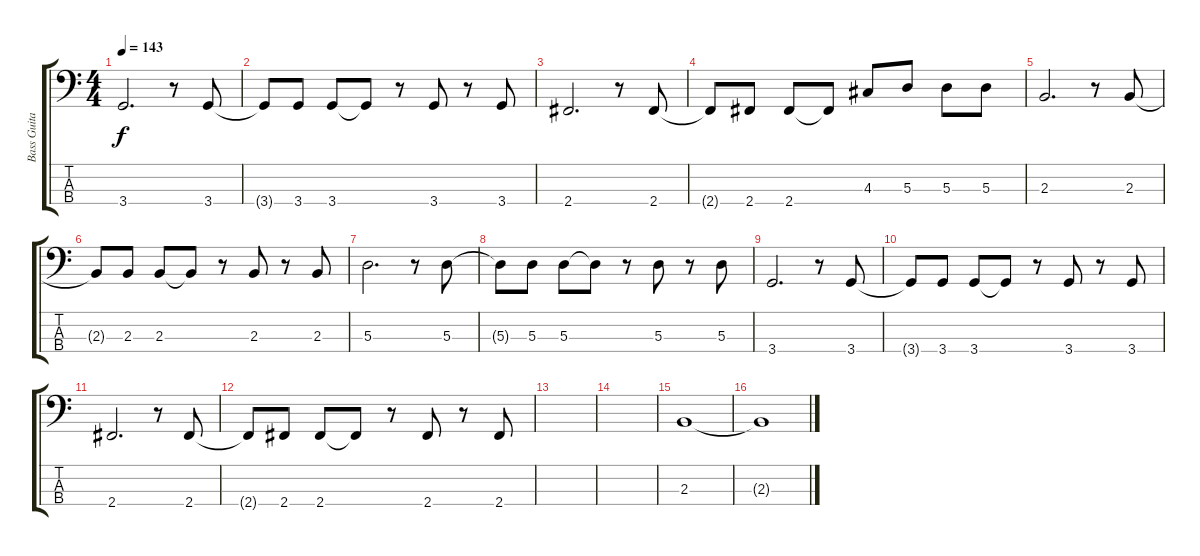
\track ("Bass Guitar" "Bass Guita") {instrument electricbassfinger}
\staff {score tabs}
\tuning (G2 D2 A1 E1) {hide}
\ts (4 4)
\tempo 143
\clef f4
\ks c
3.4.2{d dy f} r.8 3.4.8 |
3.4{t}.8 3.4.8 3.4.8 3.4{t}.8 r.8 3.4.8 r.8 3.4.8 |
2.4.2{d} r.8 2.4.8 |
2.4{t}.8 2.4.8 2.4.8 2.4{t}.8 4.3.8 5.3.8 5.3.8 5.3.8 |
2.3.2{d} r.8 2.3.8 |
2.3{t}.8 2.3.8 2.3.8 2.3{t}.8 r.8 2.3.8 r.8 2.3.8 |
5.3.2{d} r.8 5.3.8 |
5.3{t}.8 5.3.8 5.3.8 5.3{t}.8 r.8 5.3.8 r.8 5.3.8 |
3.4.2{d} r.8 3.4.8 |
3.4{t}.8 3.4.8 3.4.8 3.4{t}.8 r.8 3.4.8 r.8 3.4.8 |
2.4.2{d} r.8 2.4.8 |
2.4{t}.8 2.4.8 2.4.8 2.4{t}.8 r.8 2.4.8 r.8 2.4.8 |
|
|
2.3.1 |
2.3{t}.1
